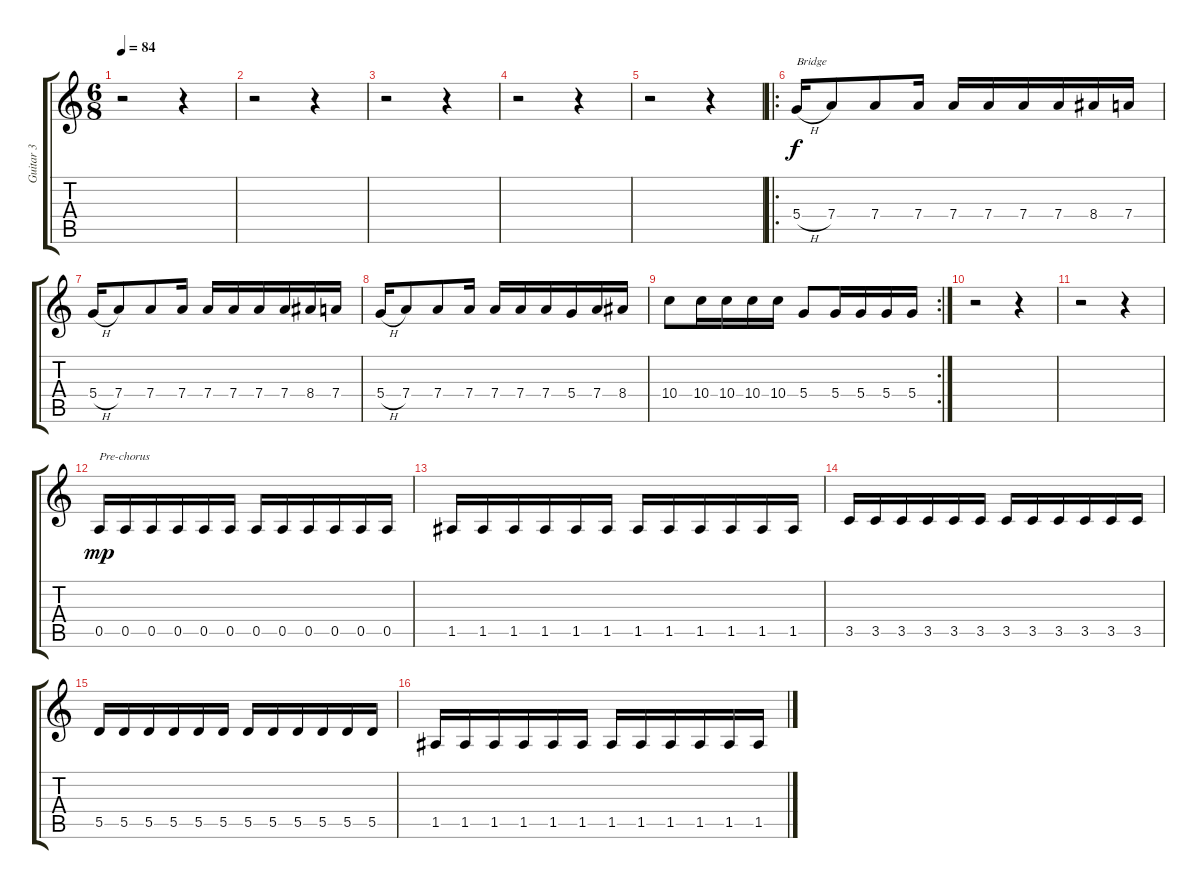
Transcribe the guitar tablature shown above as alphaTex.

\track ("Guitar 3" "Guitar 3") {instrument electricguitarclean}
\staff {score tabs}
\tuning (E4 B3 G3 D3 A2 D2) {hide}
\ts (6 8)
\tempo 84
\clef g2
\ks c
r.2{dy mp} r.4 |
r.2 r.4 |
r.2 r.4 |
r.2 r.4 |
r.2 r.4 |
\ro
5.4{h}.16{txt "Bridge" dy f instrument distortionguitar} 7.4.8 7.4.8 7.4.16 7.4.16 7.4.16 7.4.16 7.4.16 8.4.16 7.4.16 |
5.4{h}.16 7.4.8 7.4.8 7.4.16 7.4.16 7.4.16 7.4.16 7.4.16 8.4.16 7.4.16 |
5.4{h}.16 7.4.8 7.4.8 7.4.16 7.4.16 7.4.16 7.4.16 5.4.16 7.4.16 8.4.16 |
\rc 2
10.4.8 10.4.16 10.4.16 10.4.16 10.4.16 5.4.8 5.4.16 5.4.16 5.4.16 5.4.16 |
r.2 r.4 |
r.2 r.4 |
0.5.16{txt "Pre-chorus" dy mp instrument electricguitarclean} 0.5.16 0.5.16 0.5.16 0.5.16 0.5.16 0.5.16 0.5.16 0.5.16 0.5.16 0.5.16 0.5.16 |
1.5.16 1.5.16 1.5.16 1.5.16 1.5.16 1.5.16 1.5.16 1.5.16 1.5.16 1.5.16 1.5.16 1.5.16 |
3.5.16 3.5.16 3.5.16 3.5.16 3.5.16 3.5.16 3.5.16 3.5.16 3.5.16 3.5.16 3.5.16 3.5.16 |
5.5.16 5.5.16 5.5.16 5.5.16 5.5.16 5.5.16 5.5.16 5.5.16 5.5.16 5.5.16 5.5.16 5.5.16 |
1.5.16 1.5.16 1.5.16 1.5.16 1.5.16 1.5.16 1.5.16 1.5.16 1.5.16 1.5.16 1.5.16 1.5.16
